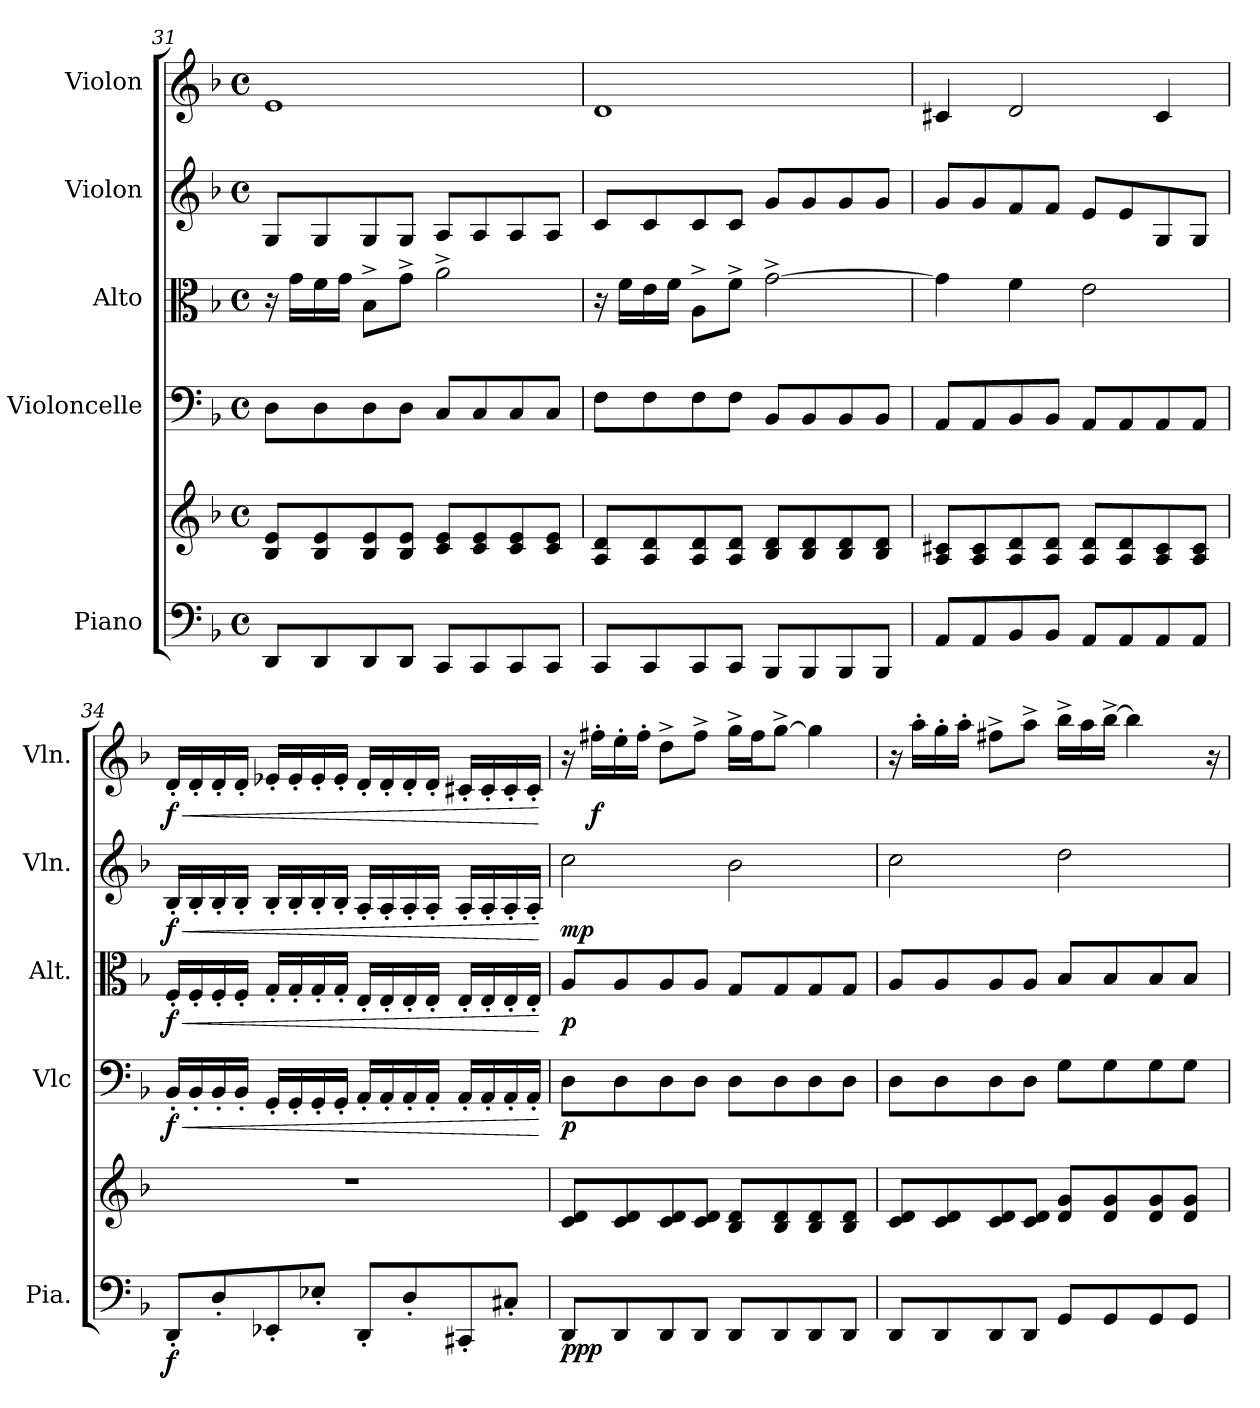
**kern	**kern	**dynam	**kern	**dynam	**kern	**dynam	**kern	**dynam	**kern	**dynam
*part5	*part5	*part5	*part4	*part4	*part3	*part3	*part2	*part2	*part1	*part1
*staff6	*staff5	*staff5/6	*staff4	*staff4	*staff3	*staff3	*staff2	*staff2	*staff1	*staff1
*I"Piano	*	*	*I"Violoncelle	*	*I"Alto	*	*I"Violon	*	*I"Violon	*
*I'Pia.	*	*	*I'Vlc	*	*I'Alt.	*	*I'Vln.	*	*I'Vln.	*
*clefF4	*clefG2	*	*clefF4	*	*clefC3	*	*clefG2	*	*clefG2	*
*k[b-]	*k[b-]	*	*k[b-]	*	*k[b-]	*	*k[b-]	*	*k[b-]	*
*M4/4	*M4/4	*	*M4/4	*	*M4/4	*	*M4/4	*	*M4/4	*
*met(c)	*met(c)	*	*met(c)	*	*met(c)	*	*met(c)	*	*met(c)	*
=31	=31	=31	=31	=31	=31	=31	=31	=31	=31	=31
8DD/L	8B-/ 8e/L	.	8D\L	.	16r	.	8G/L	.	1e	.
.	.	.	.	.	16g\LL	.	.	.	.	.
8DD/	8B-/ 8e/	.	8D\	.	16f\	.	8G/	.	.	.
.	.	.	.	.	16g\JJ	.	.	.	.	.
8DD/	8B-/ 8e/	.	8D\	.	8B-^\L	.	8G/	.	.	.
8DD/J	8B-/ 8e/J	.	8D\J	.	8g^\J	.	8G/J	.	.	.
8CC/L	8c/ 8e/L	.	8C/L	.	2a^\	.	8A/L	.	.	.
8CC/	8c/ 8e/	.	8C/	.	.	.	8A/	.	.	.
8CC/	8c/ 8e/	.	8C/	.	.	.	8A/	.	.	.
8CC/J	8c/ 8e/J	.	8C/J	.	.	.	8A/J	.	.	.
=32	=32	=32	=32	=32	=32	=32	=32	=32	=32	=32
8CC/L	8A/ 8d/L	.	8F\L	.	16r	.	8c/L	.	1d	.
.	.	.	.	.	16f\LL	.	.	.	.	.
8CC/	8A/ 8d/	.	8F\	.	16e\	.	8c/	.	.	.
.	.	.	.	.	16f\JJ	.	.	.	.	.
8CC/	8A/ 8d/	.	8F\	.	8A^\L	.	8c/	.	.	.
8CC/J	8A/ 8d/J	.	8F\J	.	8f^\J	.	8c/J	.	.	.
8BBB-/L	8B-/ 8d/L	.	8BB-/L	.	[2g^\	.	8g/L	.	.	.
8BBB-/	8B-/ 8d/	.	8BB-/	.	.	.	8g/	.	.	.
8BBB-/	8B-/ 8d/	.	8BB-/	.	.	.	8g/	.	.	.
8BBB-/J	8B-/ 8d/J	.	8BB-/J	.	.	.	8g/J	.	.	.
!!LO:LB:g=z
=33	=33	=33	=33	=33	=33	=33	=33	=33	=33	=33
8AA/L	8A/ 8c#X/L	.	8AA/L	.	4g\]	.	8g/L	.	4c#X/	.
8AA/	8A/ 8c#/	.	8AA/	.	.	.	8g/	.	.	.
8BB-/	8A/ 8d/	.	8BB-/	.	4f\	.	8f/	.	2d/	.
8BB-/J	8A/ 8d/J	.	8BB-/J	.	.	.	8f/J	.	.	.
8AA/L	8A/ 8d/L	.	8AA/L	.	2e\	.	8e/L	.	.	.
8AA/	8A/ 8d/	.	8AA/	.	.	.	8e/	.	.	.
8AA/	8A/ 8c#/	.	8AA/	.	.	.	8G/	.	4c#/	.
8AA/J	8A/ 8c#/J	.	8AA/J	.	.	.	8G/J	.	.	.
=34	=34	=34	=34	=34	=34	=34	=34	=34	=34	=34
!	!	!LO:DY:b=2	!	!LO:HP:b	!	!LO:HP:b	!	!LO:HP:b	!	!LO:HP:b
!	!	!	!	!LO:DY:n=1:b	!	!LO:DY:n=1:b	!	!LO:DY:n=1:b	!	!LO:DY:n=1:b
8DD'/L	1r	f	16BB-'/LL	< f	16F'/LL	< f	16B-'/LL	< f	16d'/LL	< f
.	.	.	16BB-'/	.	16F'/	.	16B-'/	.	16d'/	.
8D'/	.	.	16BB-'/	.	16F'/	.	16B-'/	.	16d'/	.
.	.	.	16BB-'/JJ	.	16F'/JJ	.	16B-'/JJ	.	16d'/JJ	.
8EE-X'/	.	.	16GG'/LL	.	16G'/LL	.	16B-'/LL	.	16e-X'/LL	.
.	.	.	16GG'/	.	16G'/	.	16B-'/	.	16e-'/	.
8E-X'/J	.	.	16GG'/	.	16G'/	.	16B-'/	.	16e-'/	.
.	.	.	16GG'/JJ	.	16G'/JJ	.	16B-'/JJ	.	16e-'/JJ	.
8DD'/L	.	.	16AA'/LL	.	16E'/LL	.	16A'/LL	.	16d'/LL	.
.	.	.	16AA'/	.	16E'/	.	16A'/	.	16d'/	.
8D'/	.	.	16AA'/	.	16E'/	.	16A'/	.	16d'/	.
.	.	.	16AA'/JJ	.	16E'/JJ	.	16A'/JJ	.	16d'/JJ	.
8CC#X'/	.	.	16AA'/LL	.	16E'/LL	.	16A'/LL	.	16c#X'/LL	.
.	.	.	16AA'/	.	16E'/	.	16A'/	.	16c#'/	.
8C#X'/J	.	.	16AA'/	.	16E'/	.	16A'/	.	16c#'/	.
.	.	.	16AA'/JJ	.	16E'/JJ	.	16A'/JJ	.	16c#'/JJ	.
.	.	.	.	[	.	[	.	[	.	[
!!LO:PB:g=z
=35	=35	=35	=35	=35	=35	=35	=35	=35	=35	=35
!	!	!LO:DY:b=2	!	!	!	!	!	!	!	!
!	!	!LO:DY:n=1:b	!	!	!	!	!	!	!	!
!	!	!LO:DY:n=2:b	!	!LO:DY:b	!	!LO:DY:b	!	!LO:DY:b	!	!
8DD/L	8c/ 8d/L	p p p	8D\L	p	8A/L	p	2cc\	mp	16r	.
!	!	!	!	!	!	!	!	!	!	!LO:DY:b
.	.	.	.	.	.	.	.	.	16ff#X'\LL	f
8DD/	8c/ 8d/	.	8D\	.	8A/	.	.	.	16ee'\	.
.	.	.	.	.	.	.	.	.	16ff#'\JJ	.
8DD/	8c/ 8d/	.	8D\	.	8A/	.	.	.	8dd^\L	.
8DD/J	8c/ 8d/J	.	8D\J	.	8A/J	.	.	.	8ff#^\J	.
8DD/L	8B-/ 8d/L	.	8D\L	.	8G/L	.	2b-\	.	16gg^\LL	.
.	.	.	.	.	.	.	.	.	16ff#\J	.
8DD/	8B-/ 8d/	.	8D\	.	8G/	.	.	.	[8gg^\J	.
8DD/	8B-/ 8d/	.	8D\	.	8G/	.	.	.	4gg\]	.
8DD/J	8B-/ 8d/J	.	8D\J	.	8G/J	.	.	.	.	.
=36	=36	=36	=36	=36	=36	=36	=36	=36	=36	=36
8DD/L	8c/ 8d/L	.	8D\L	.	8A/L	.	2cc\	.	16r	.
.	.	.	.	.	.	.	.	.	16aa'\LL	.
8DD/	8c/ 8d/	.	8D\	.	8A/	.	.	.	16gg'\	.
.	.	.	.	.	.	.	.	.	16aa'\JJ	.
8DD/	8c/ 8d/	.	8D\	.	8A/	.	.	.	8ff#X^\L	.
8DD/J	8c/ 8d/J	.	8D\J	.	8A/J	.	.	.	8aa^\J	.
8GG/L	8d/ 8g/L	.	8G\L	.	8B-/L	.	2dd\	.	16bb-^\LL	.
.	.	.	.	.	.	.	.	.	16aa\	.
8GG/	8d/ 8g/	.	8G\	.	8B-/	.	.	.	[16bb-^\JJ	.
.	.	.	.	.	.	.	.	.	4bb-\]	.
8GG/	8d/ 8g/	.	8G\	.	8B-/	.	.	.	.	.
8GG/J	8d/ 8g/J	.	8G\J	.	8B-/J	.	.	.	.	.
.	.	.	.	.	.	.	.	.	16r	.
=	=	=	=	=	=	=	=	=	=	=
*-	*-	*-	*-	*-	*-	*-	*-	*-	*-	*-
